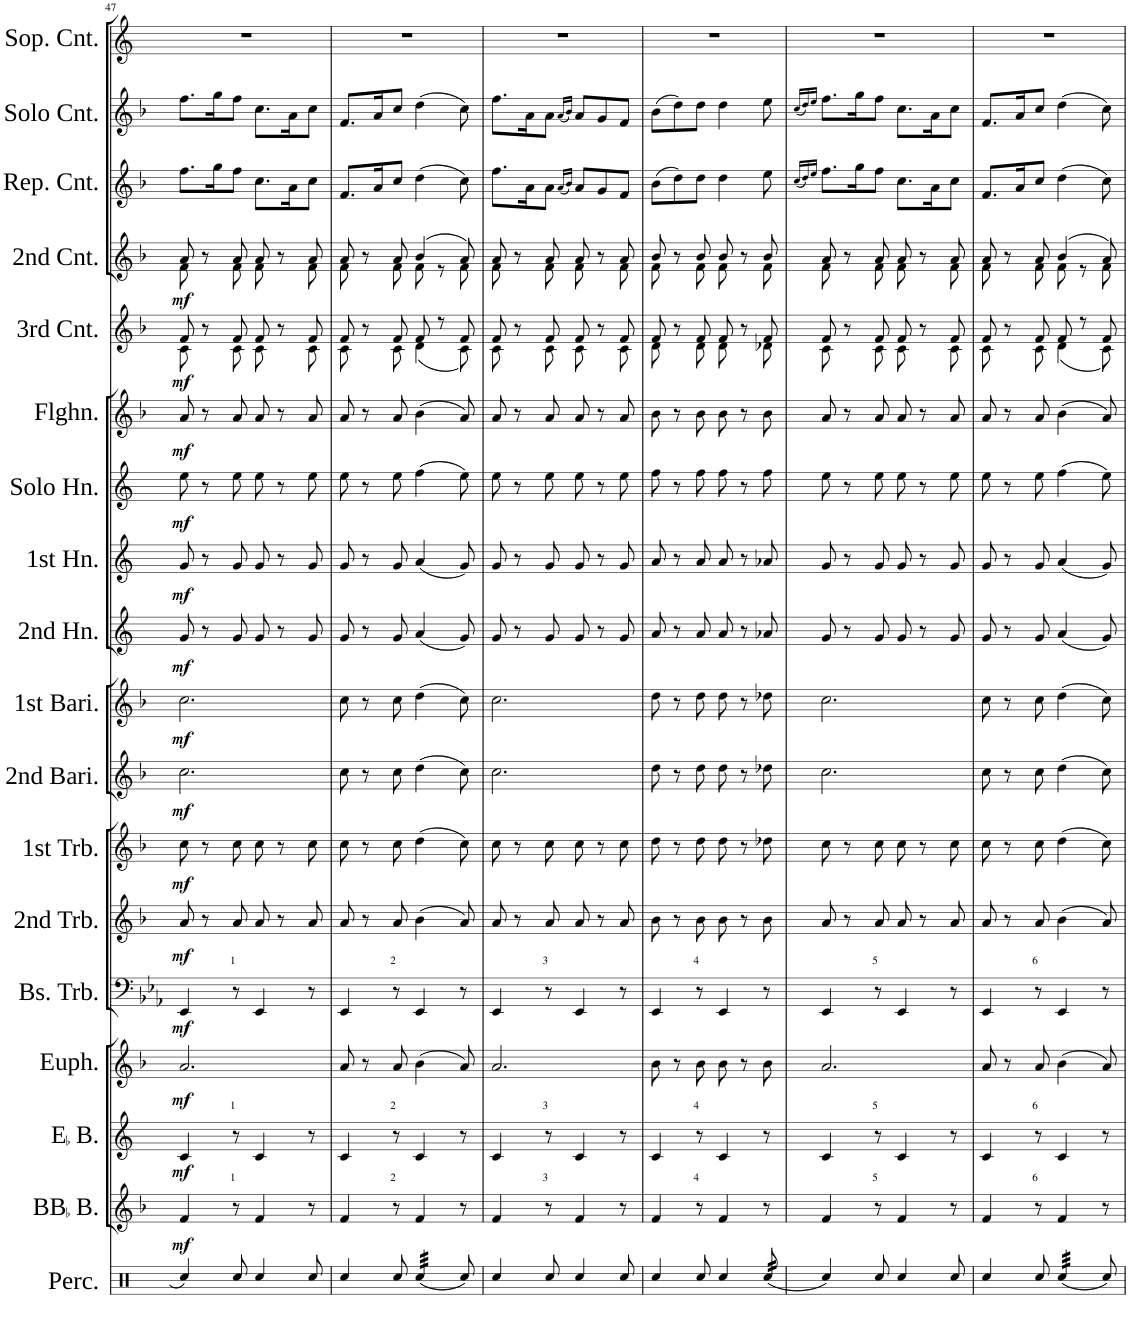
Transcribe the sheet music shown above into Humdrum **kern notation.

**kern	**kern	**dynam	**kern	**dynam	**kern	**dynam	**kern	**dynam	**kern	**dynam	**kern	**dynam	**kern	**dynam	**kern	**dynam	**kern	**dynam	**kern	**dynam	**kern	**dynam	**kern	**dynam	**kern	**dynam	**kern	**dynam	**kern	**kern	**kern
*part18	*part17	*part17	*part16	*part16	*part15	*part15	*part14	*part14	*part13	*part13	*part12	*part12	*part11	*part11	*part10	*part10	*part9	*part9	*part8	*part8	*part7	*part7	*part6	*part6	*part5	*part5	*part4	*part4	*part3	*part2	*part1
*staff18	*staff17	*staff17	*staff16	*staff16	*staff15	*staff15	*staff14	*staff14	*staff13	*staff13	*staff12	*staff12	*staff11	*staff11	*staff10	*staff10	*staff9	*staff9	*staff8	*staff8	*staff7	*staff7	*staff6	*staff6	*staff5	*staff5	*staff4	*staff4	*staff3	*staff2	*staff1
*I"Percussion (snare drum)	*I"BBaccidentalFlat Bass	*	*I"EaccidentalFlat Bass	*	*I"Euphonium	*	*I"Bass Trombone	*	*I"2nd Trombone	*	*I"1st Trombone	*	*I"2nd Baritone	*	*I"1st Baritone	*	*I"2nd Horn	*	*I"1st Horn	*	*I"Solo Horn	*	*I"Flugel Horn	*	*I"3rd Cornet	*	*I"2nd Cornet	*	*I"Repiano Cornet	*I"Solo Cornet	*I"Soprano Cornet
*I'Perc.	*I'BBaccidentalFlat B.	*	*I'EaccidentalFlat B.	*	*I'Euph.	*	*I'Bs. Trb.	*	*I'2nd Trb.	*	*I'1st Trb.	*	*I'2nd Bari.	*	*I'1st Bari.	*	*I'2nd Hn.	*	*I'1st Hn.	*	*I'Solo Hn.	*	*I'Flghn.	*	*I'3rd Cnt.	*	*I'2nd Cnt.	*	*I'Rep. Cnt.	*I'Solo Cnt.	*I'Sop. Cnt.
!!LO:PB:g=z
*clefX	*clefG2	*	*clefG2	*	*clefG2	*	*clefF4	*	*clefG2	*	*clefG2	*	*clefG2	*	*clefG2	*	*clefG2	*	*clefG2	*	*clefG2	*	*clefG2	*	*clefG2	*	*clefG2	*	*clefG2	*clefG2	*clefG2
*	*Trd15c26	*	*Trd12c21	*	*Trd8c14	*	*	*	*Trd8c14	*	*Trd8c14	*	*Trd8c14	*	*Trd8c14	*	*Trd5c9	*	*Trd5c9	*	*Trd5c9	*	*Trd1c2	*	*Trd1c2	*	*Trd1c2	*	*Trd1c2	*Trd1c2	*Trd-2c-3
*k[]	*k[b-]	*	*k[]	*	*k[b-]	*	*k[b-e-a-]	*	*k[b-]	*	*k[b-]	*	*k[b-]	*	*k[b-]	*	*k[]	*	*k[]	*	*k[]	*	*k[b-]	*	*k[b-]	*	*k[b-]	*	*k[b-]	*k[b-]	*k[]
*M6/8	*M6/8	*	*M6/8	*	*M6/8	*	*M6/8	*	*M6/8	*	*M6/8	*	*M6/8	*	*M6/8	*	*M6/8	*	*M6/8	*	*M6/8	*	*M6/8	*	*M6/8	*	*M6/8	*	*M6/8	*M6/8	*M6/8
=47	=47	=47	=47	=47	=47	=47	=47	=47	=47	=47	=47	=47	=47	=47	=47	=47	=47	=47	=47	=47	=47	=47	=47	=47	=47	=47	=47	=47	=47	=47	=47
*	*	*	*	*	*	*	*	*	*	*	*	*	*	*	*	*	*	*	*	*	*	*	*	*	*^	*	*^	*	*	*	*
!	!	!LO:DY:b	!	!LO:DY:b	!	!LO:DY:b	!	!LO:DY:b	!	!LO:DY:b	!	!LO:DY:b	!	!LO:DY:b	!	!LO:DY:b	!	!LO:DY:b	!	!LO:DY:b	!	!LO:DY:b	!	!LO:DY:b	!	!	!LO:DY:b	!	!	!LO:DY:b	!	!	!
4Rcc/	4f/	mf	4c/	mf	2.a/	mf	4EE-/	mf	8a/	mf	8cc\	mf	2.cc\	mf	2.cc\	mf	8g/	mf	8g/	mf	8ee\	mf	8a/	mf	8f/	8c\	mf	8a/	8f\	mf	8.ff\L	8.ff\L	2.r
.	.	.	.	.	.	.	.	.	8r	.	8r	.	.	.	.	.	8r	.	8r	.	8r	.	8r	.	8r	8ryy	.	8r	8ryy	.	.	.	.
.	.	.	.	.	.	.	.	.	.	.	.	.	.	.	.	.	.	.	.	.	.	.	.	.	.	.	.	.	.	.	16gg\K	16gg\K	.
!	!	!	!	!	!	!	!LO:TX:a:t=1	!	!	!	!	!	!	!	!	!	!	!	!	!	!	!	!	!	!	!	!	!	!	!	!	!	!
!	!	!	!LO:TX:a:t=1	!	!	!	!	!	!	!	!	!	!	!	!	!	!	!	!	!	!	!	!	!	!	!	!	!	!	!	!	!	!
!	!LO:TX:a:t=1	!	!	!	!	!	!	!	!	!	!	!	!	!	!	!	!	!	!	!	!	!	!	!	!	!	!	!	!	!	!	!	!
8Rcc/	8r	.	8r	.	.	.	8r	.	8a/	.	8cc\	.	.	.	.	.	8g/	.	8g/	.	8ee\	.	8a/	.	8f/	8c\	.	8a/	8f\	.	8ff\J	8ff\J	.
4Rcc/	4f/	.	4c/	.	.	.	4EE-/	.	8a/	.	8cc\	.	.	.	.	.	8g/	.	8g/	.	8ee\	.	8a/	.	8f/	8c\	.	8a/	8f\	.	8.cc\L	8.cc\L	.
.	.	.	.	.	.	.	.	.	8r	.	8r	.	.	.	.	.	8r	.	8r	.	8r	.	8r	.	8r	8ryy	.	8r	8ryy	.	.	.	.
.	.	.	.	.	.	.	.	.	.	.	.	.	.	.	.	.	.	.	.	.	.	.	.	.	.	.	.	.	.	.	16a\K	16a\K	.
8Rcc/	8r	.	8r	.	.	.	8r	.	8a/	.	8cc\	.	.	.	.	.	8g/	.	8g/	.	8ee\	.	8a/	.	8f/	8c\	.	8a/	8f\	.	8cc\J	8cc\J	.
=48	=48	=48	=48	=48	=48	=48	=48	=48	=48	=48	=48	=48	=48	=48	=48	=48	=48	=48	=48	=48	=48	=48	=48	=48	=48	=48	=48	=48	=48	=48	=48	=48	=48
4Rcc/	4f/	.	4c/	.	8a/	.	4EE-/	.	8a/	.	8cc\	.	8cc\	.	8cc\	.	8g/	.	8g/	.	8ee\	.	8a/	.	8f/	8c\	.	8a/	8f\	.	8.f/L	8.f/L	2.r
.	.	.	.	.	8r	.	.	.	8r	.	8r	.	8r	.	8r	.	8r	.	8r	.	8r	.	8r	.	8r	8ryy	.	8r	8ryy	.	.	.	.
.	.	.	.	.	.	.	.	.	.	.	.	.	.	.	.	.	.	.	.	.	.	.	.	.	.	.	.	.	.	.	16a/K	16a/K	.
!	!	!	!	!	!	!	!LO:TX:a:t=2	!	!	!	!	!	!	!	!	!	!	!	!	!	!	!	!	!	!	!	!	!	!	!	!	!	!
!	!	!	!LO:TX:a:t=2	!	!	!	!	!	!	!	!	!	!	!	!	!	!	!	!	!	!	!	!	!	!	!	!	!	!	!	!	!	!
!	!LO:TX:a:t=2	!	!	!	!	!	!	!	!	!	!	!	!	!	!	!	!	!	!	!	!	!	!	!	!	!	!	!	!	!	!	!	!
8Rcc/	8r	.	8r	.	8a/	.	8r	.	8a/	.	8cc\	.	8cc\	.	8cc\	.	8g/	.	8g/	.	8ee\	.	8a/	.	8f/	8c\	.	8a/	8f\	.	8cc/J	8cc/J	.
*tremolo	*	*	*	*	*	*	*	*	*	*	*	*	*	*	*	*	*	*	*	*	*	*	*	*	*	*	*	*	*	*	*	*	*
(32Rcc/LLL	4f/	.	4c/	.	(4b-\	.	4EE-/	.	(4b-\	.	(4dd\	.	(4dd\	.	(4dd\	.	(4a/	.	(4a/	.	(4ff\	.	(4b-\	.	8f/	(4d\	.	(4b-/	8f\	.	(4dd\	(4dd\	.
(32Rcc/	.	.	.	.	.	.	.	.	.	.	.	.	.	.	.	.	.	.	.	.	.	.	.	.	.	.	.	.	.	.	.	.	.
(32Rcc/	.	.	.	.	.	.	.	.	.	.	.	.	.	.	.	.	.	.	.	.	.	.	.	.	.	.	.	.	.	.	.	.	.
(32Rcc/	.	.	.	.	.	.	.	.	.	.	.	.	.	.	.	.	.	.	.	.	.	.	.	.	.	.	.	.	.	.	.	.	.
(32Rcc/	.	.	.	.	.	.	.	.	.	.	.	.	.	.	.	.	.	.	.	.	.	.	.	.	8r	.	.	.	8r	.	.	.	.
(32Rcc/	.	.	.	.	.	.	.	.	.	.	.	.	.	.	.	.	.	.	.	.	.	.	.	.	.	.	.	.	.	.	.	.	.
(32Rcc/	.	.	.	.	.	.	.	.	.	.	.	.	.	.	.	.	.	.	.	.	.	.	.	.	.	.	.	.	.	.	.	.	.
(32Rcc/JJJ	.	.	.	.	.	.	.	.	.	.	.	.	.	.	.	.	.	.	.	.	.	.	.	.	.	.	.	.	.	.	.	.	.
*Xtremolo	*	*	*	*	*	*	*	*	*	*	*	*	*	*	*	*	*	*	*	*	*	*	*	*	*	*	*	*	*	*	*	*	*
8Rcc/)	8r	.	8r	.	8a/)	.	8r	.	8a/)	.	8cc\)	.	8cc\)	.	8cc\)	.	8g/)	.	8g/)	.	8ee\)	.	8a/)	.	8f/	8c\)	.	8a/)	8f\	.	8cc\)	8cc\)	.
=49	=49	=49	=49	=49	=49	=49	=49	=49	=49	=49	=49	=49	=49	=49	=49	=49	=49	=49	=49	=49	=49	=49	=49	=49	=49	=49	=49	=49	=49	=49	=49	=49	=49
4Rcc/	4f/	.	4c/	.	2.a/	.	4EE-/	.	8a/	.	8cc\	.	2.cc\	.	2.cc\	.	8g/	.	8g/	.	8ee\	.	8a/	.	8f/	8c\	.	8a/	8f\	.	8.ff\L	8.ff\L	2.r
.	.	.	.	.	.	.	.	.	8r	.	8r	.	.	.	.	.	8r	.	8r	.	8r	.	8r	.	8r	8ryy	.	8r	8ryy	.	.	.	.
.	.	.	.	.	.	.	.	.	.	.	.	.	.	.	.	.	.	.	.	.	.	.	.	.	.	.	.	.	.	.	16a\K	16a\K	.
!	!	!	!	!	!	!	!LO:TX:a:t=3	!	!	!	!	!	!	!	!	!	!	!	!	!	!	!	!	!	!	!	!	!	!	!	!	!	!
!	!	!	!LO:TX:a:t=3	!	!	!	!	!	!	!	!	!	!	!	!	!	!	!	!	!	!	!	!	!	!	!	!	!	!	!	!	!	!
!	!LO:TX:a:t=3	!	!	!	!	!	!	!	!	!	!	!	!	!	!	!	!	!	!	!	!	!	!	!	!	!	!	!	!	!	!	!	!
8Rcc/	8r	.	8r	.	.	.	8r	.	8a/	.	8cc\	.	.	.	.	.	8g/	.	8g/	.	8ee\	.	8a/	.	8f/	8c\	.	8a/	8f\	.	8a\J	8a\J	.
.	.	.	.	.	.	.	.	.	.	.	.	.	.	.	.	.	.	.	.	.	.	.	.	.	.	.	.	.	.	.	(16qa/LL	(16qa/LL	.
.	.	.	.	.	.	.	.	.	.	.	.	.	.	.	.	.	.	.	.	.	.	.	.	.	.	.	.	.	.	.	16qb-/JJ)	16qb-/JJ)	.
4Rcc/	4f/	.	4c/	.	.	.	4EE-/	.	8a/	.	8cc\	.	.	.	.	.	8g/	.	8g/	.	8ee\	.	8a/	.	8f/	8c\	.	8a/	8f\	.	8a/L	8a/L	.
.	.	.	.	.	.	.	.	.	8r	.	8r	.	.	.	.	.	8r	.	8r	.	8r	.	8r	.	8r	8ryy	.	8r	8ryy	.	8g/	8g/	.
8Rcc/	8r	.	8r	.	.	.	8r	.	8a/	.	8cc\	.	.	.	.	.	8g/	.	8g/	.	8ee\	.	8a/	.	8f/	8c\	.	8a/	8f\	.	8f/J	8f/J	.
=50	=50	=50	=50	=50	=50	=50	=50	=50	=50	=50	=50	=50	=50	=50	=50	=50	=50	=50	=50	=50	=50	=50	=50	=50	=50	=50	=50	=50	=50	=50	=50	=50	=50
4Rcc/	4f/	.	4c/	.	8b-\	.	4EE-/	.	8b-\	.	8dd\	.	8dd\	.	8dd\	.	8a/	.	8a/	.	8ff\	.	8b-\	.	8f/	8d\	.	8b-/	8f\	.	(8b-\L	(8b-\L	2.r
.	.	.	.	.	8r	.	.	.	8r	.	8r	.	8r	.	8r	.	8r	.	8r	.	8r	.	8r	.	8r	8ryy	.	8r	8ryy	.	8dd\)	8dd\)	.
!	!	!	!	!	!	!	!LO:TX:a:t=4	!	!	!	!	!	!	!	!	!	!	!	!	!	!	!	!	!	!	!	!	!	!	!	!	!	!
!	!	!	!LO:TX:a:t=4	!	!	!	!	!	!	!	!	!	!	!	!	!	!	!	!	!	!	!	!	!	!	!	!	!	!	!	!	!	!
!	!LO:TX:a:t=4	!	!	!	!	!	!	!	!	!	!	!	!	!	!	!	!	!	!	!	!	!	!	!	!	!	!	!	!	!	!	!	!
8Rcc/	8r	.	8r	.	8b-\	.	8r	.	8b-\	.	8dd\	.	8dd\	.	8dd\	.	8a/	.	8a/	.	8ff\	.	8b-\	.	8f/	8d\	.	8b-/	8f\	.	8dd\J	8dd\J	.
4Rcc/	4f/	.	4c/	.	8b-\	.	4EE-/	.	8b-\	.	8dd\	.	8dd\	.	8dd\	.	8a/	.	8a/	.	8ff\	.	8b-\	.	8f/	8d\	.	8b-/	8f\	.	4dd\	4dd\	.
.	.	.	.	.	8r	.	.	.	8r	.	8r	.	8r	.	8r	.	8r	.	8r	.	8r	.	8r	.	8r	8ryy	.	8r	8ryy	.	.	.	.
*tremolo	*	*	*	*	*	*	*	*	*	*	*	*	*	*	*	*	*	*	*	*	*	*	*	*	*	*	*	*	*	*	*	*	*
(32Rcc/	8r	.	8r	.	8b-\	.	8r	.	8b-\	.	8dd-X\	.	8dd-X\	.	8dd-X\	.	8a-X/	.	8a-X/	.	8ff\	.	8b-\	.	8f/	8d-X\	.	8b-/	8f\	.	8ee\	8ee\	.
(32Rcc/	.	.	.	.	.	.	.	.	.	.	.	.	.	.	.	.	.	.	.	.	.	.	.	.	.	.	.	.	.	.	.	.	.
(32Rcc/	.	.	.	.	.	.	.	.	.	.	.	.	.	.	.	.	.	.	.	.	.	.	.	.	.	.	.	.	.	.	.	.	.
(32Rcc/	.	.	.	.	.	.	.	.	.	.	.	.	.	.	.	.	.	.	.	.	.	.	.	.	.	.	.	.	.	.	.	.	.
*Xtremolo	*	*	*	*	*	*	*	*	*	*	*	*	*	*	*	*	*	*	*	*	*	*	*	*	*	*	*	*	*	*	*	*	*
=51	=51	=51	=51	=51	=51	=51	=51	=51	=51	=51	=51	=51	=51	=51	=51	=51	=51	=51	=51	=51	=51	=51	=51	=51	=51	=51	=51	=51	=51	=51	=51	=51	=51
.	.	.	.	.	.	.	.	.	.	.	.	.	.	.	.	.	.	.	.	.	.	.	.	.	.	.	.	.	.	.	(16qcc/LL	(16qcc/LL	.
.	.	.	.	.	.	.	.	.	.	.	.	.	.	.	.	.	.	.	.	.	.	.	.	.	.	.	.	.	.	.	16qdd/)	16qdd/)	.
.	.	.	.	.	.	.	.	.	.	.	.	.	.	.	.	.	.	.	.	.	.	.	.	.	.	.	.	.	.	.	16qee/JJ	16qee/JJ	.
4Rcc/)	4f/	.	4c/	.	2.a/	.	4EE-/	.	8a/	.	8cc\	.	2.cc\	.	2.cc\	.	8g/	.	8g/	.	8ee\	.	8a/	.	8f/	8c\	.	8a/	8f\	.	8.ff\L	8.ff\L	2.r
.	.	.	.	.	.	.	.	.	8r	.	8r	.	.	.	.	.	8r	.	8r	.	8r	.	8r	.	8r	8ryy	.	8r	8ryy	.	.	.	.
.	.	.	.	.	.	.	.	.	.	.	.	.	.	.	.	.	.	.	.	.	.	.	.	.	.	.	.	.	.	.	16gg\K	16gg\K	.
!	!	!	!	!	!	!	!LO:TX:a:t=5	!	!	!	!	!	!	!	!	!	!	!	!	!	!	!	!	!	!	!	!	!	!	!	!	!	!
!	!	!	!LO:TX:a:t=5	!	!	!	!	!	!	!	!	!	!	!	!	!	!	!	!	!	!	!	!	!	!	!	!	!	!	!	!	!	!
!	!LO:TX:a:t=5	!	!	!	!	!	!	!	!	!	!	!	!	!	!	!	!	!	!	!	!	!	!	!	!	!	!	!	!	!	!	!	!
8Rcc/	8r	.	8r	.	.	.	8r	.	8a/	.	8cc\	.	.	.	.	.	8g/	.	8g/	.	8ee\	.	8a/	.	8f/	8c\	.	8a/	8f\	.	8ff\J	8ff\J	.
4Rcc/	4f/	.	4c/	.	.	.	4EE-/	.	8a/	.	8cc\	.	.	.	.	.	8g/	.	8g/	.	8ee\	.	8a/	.	8f/	8c\	.	8a/	8f\	.	8.cc\L	8.cc\L	.
.	.	.	.	.	.	.	.	.	8r	.	8r	.	.	.	.	.	8r	.	8r	.	8r	.	8r	.	8r	8ryy	.	8r	8ryy	.	.	.	.
.	.	.	.	.	.	.	.	.	.	.	.	.	.	.	.	.	.	.	.	.	.	.	.	.	.	.	.	.	.	.	16a\K	16a\K	.
8Rcc/	8r	.	8r	.	.	.	8r	.	8a/	.	8cc\	.	.	.	.	.	8g/	.	8g/	.	8ee\	.	8a/	.	8f/	8c\	.	8a/	8f\	.	8cc\J	8cc\J	.
=52	=52	=52	=52	=52	=52	=52	=52	=52	=52	=52	=52	=52	=52	=52	=52	=52	=52	=52	=52	=52	=52	=52	=52	=52	=52	=52	=52	=52	=52	=52	=52	=52	=52
4Rcc/	4f/	.	4c/	.	8a/	.	4EE-/	.	8a/	.	8cc\	.	8cc\	.	8cc\	.	8g/	.	8g/	.	8ee\	.	8a/	.	8f/	8c\	.	8a/	8f\	.	8.f/L	8.f/L	2.r
.	.	.	.	.	8r	.	.	.	8r	.	8r	.	8r	.	8r	.	8r	.	8r	.	8r	.	8r	.	8r	8ryy	.	8r	8ryy	.	.	.	.
.	.	.	.	.	.	.	.	.	.	.	.	.	.	.	.	.	.	.	.	.	.	.	.	.	.	.	.	.	.	.	16a/K	16a/K	.
!	!	!	!	!	!	!	!LO:TX:a:t=6	!	!	!	!	!	!	!	!	!	!	!	!	!	!	!	!	!	!	!	!	!	!	!	!	!	!
!	!	!	!LO:TX:a:t=6	!	!	!	!	!	!	!	!	!	!	!	!	!	!	!	!	!	!	!	!	!	!	!	!	!	!	!	!	!	!
!	!LO:TX:a:t=6	!	!	!	!	!	!	!	!	!	!	!	!	!	!	!	!	!	!	!	!	!	!	!	!	!	!	!	!	!	!	!	!
8Rcc/	8r	.	8r	.	8a/	.	8r	.	8a/	.	8cc\	.	8cc\	.	8cc\	.	8g/	.	8g/	.	8ee\	.	8a/	.	8f/	8c\	.	8a/	8f\	.	8cc/J	8cc/J	.
*tremolo	*	*	*	*	*	*	*	*	*	*	*	*	*	*	*	*	*	*	*	*	*	*	*	*	*	*	*	*	*	*	*	*	*
(32Rcc/LLL	4f/	.	4c/	.	(4b-\	.	4EE-/	.	(4b-\	.	(4dd\	.	(4dd\	.	(4dd\	.	(4a/	.	(4a/	.	(4ff\	.	(4b-\	.	8f/	(4d\	.	(4b-/	8f\	.	(4dd\	(4dd\	.
(32Rcc/	.	.	.	.	.	.	.	.	.	.	.	.	.	.	.	.	.	.	.	.	.	.	.	.	.	.	.	.	.	.	.	.	.
(32Rcc/	.	.	.	.	.	.	.	.	.	.	.	.	.	.	.	.	.	.	.	.	.	.	.	.	.	.	.	.	.	.	.	.	.
(32Rcc/	.	.	.	.	.	.	.	.	.	.	.	.	.	.	.	.	.	.	.	.	.	.	.	.	.	.	.	.	.	.	.	.	.
(32Rcc/	.	.	.	.	.	.	.	.	.	.	.	.	.	.	.	.	.	.	.	.	.	.	.	.	8r	.	.	.	8r	.	.	.	.
(32Rcc/	.	.	.	.	.	.	.	.	.	.	.	.	.	.	.	.	.	.	.	.	.	.	.	.	.	.	.	.	.	.	.	.	.
(32Rcc/	.	.	.	.	.	.	.	.	.	.	.	.	.	.	.	.	.	.	.	.	.	.	.	.	.	.	.	.	.	.	.	.	.
(32Rcc/JJJ	.	.	.	.	.	.	.	.	.	.	.	.	.	.	.	.	.	.	.	.	.	.	.	.	.	.	.	.	.	.	.	.	.
*Xtremolo	*	*	*	*	*	*	*	*	*	*	*	*	*	*	*	*	*	*	*	*	*	*	*	*	*	*	*	*	*	*	*	*	*
8Rcc/)	8r	.	8r	.	8a/)	.	8r	.	8a/)	.	8cc\)	.	8cc\)	.	8cc\)	.	8g/)	.	8g/)	.	8ee\)	.	8a/)	.	8f/	8c\)	.	8a/)	8f\	.	8cc\)	8cc\)	.
*	*	*	*	*	*	*	*	*	*	*	*	*	*	*	*	*	*	*	*	*	*	*	*	*	*v	*v	*	*	*	*	*	*	*
*	*	*	*	*	*	*	*	*	*	*	*	*	*	*	*	*	*	*	*	*	*	*	*	*	*	*	*v	*v	*	*	*	*
=	=	=	=	=	=	=	=	=	=	=	=	=	=	=	=	=	=	=	=	=	=	=	=	=	=	=	=	=	=	=	=
*-	*-	*-	*-	*-	*-	*-	*-	*-	*-	*-	*-	*-	*-	*-	*-	*-	*-	*-	*-	*-	*-	*-	*-	*-	*-	*-	*-	*-	*-	*-	*-
